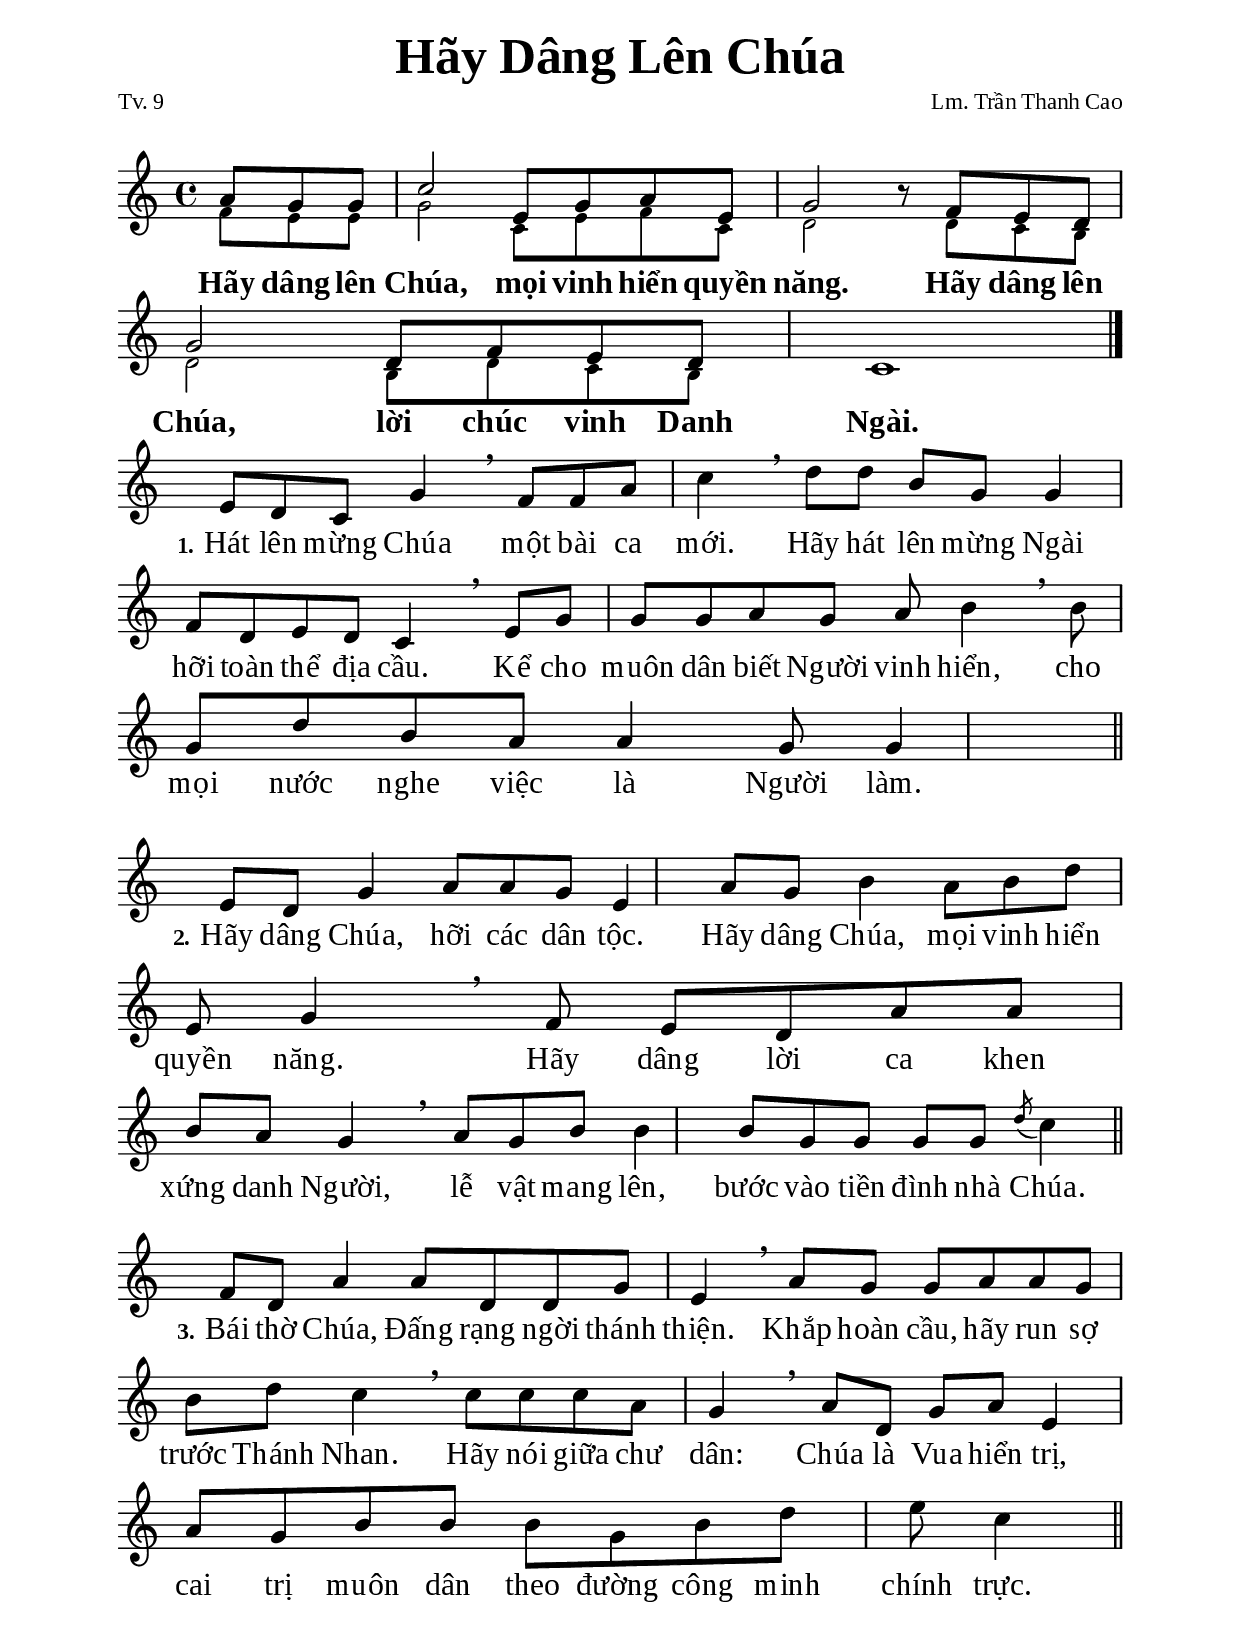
% Cài đặt chung
\version "2.20.0"
\include "english.ly"

\header {
  title = \markup { \fontsize #3 "Hãy Dâng Lên Chúa" }
  poet = "Tv. 9"
  composer = "Lm. Trần Thanh Cao"
  arranger = " "
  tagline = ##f
}

\paper {
  #(set-paper-size "a4")
  top-margin = 10\mm
  bottom-margin = 10\mm
  left-margin = 20\mm
  right-margin = 20\mm
  indent = #0
  #(define fonts
    (make-pango-font-tree
      "Liberation Serif"
      "Liberation Serif"
      "Liberation Serif"
      (/ 20 20)))
  page-count = #1
}

% Nhạc điệp khúc
nhacDiepKhucSop = \relative c'' {
  \partial 4. a8 g g |
  c2 e,8 g a e |
  g2 r8 f e d |
  g2 d8 f e d |
  c1 \bar "|."
}

nhacDiepKhucBas = \relative c' {
  \partial 4. f8 e e |
  g2 c,8 e f c |
  d2 r8 d c b |
  d2 b8 d c b
}

% Nhạc phiên khúc
nhacPhienKhucMot = \relative c' {
  e8 d c g'4 \breathe
  f8 f a c4 \breathe
  d8 d b g g4
  f8 d e d c4 \breathe
  e8 g g g a g a b4 \breathe
  b8 g d' b a a4 g8 g4 \bar "||"
}

nhacPhienKhucHai = \relative c' {
  e8 d g4 a8 a g e4
  a8 g b4 a8 b d e, g4 \breathe
  f8 e d a' a b a g4 \breathe
  a8 g b b4 b8 g g g g \acciaccatura d'8 c4 \bar "||"
}

nhacPhienKhucBa = \relative c' {
  f8 d a'4 a8 d, d g e4 \breathe
  a8 g g a a g b d c4 \breathe
  c8 c c a g4 \breathe
  a8 d, g a e4
  a8 g b b b g b d e c4 \bar "||"
}

% Lời điệp khúc
loiDiepKhuc = \lyricmode {
  Hãy dâng lên Chúa, mọi vinh hiển quyền năng.
  Hãy dâng lên Chúa, lời chúc vinh Danh Ngài.
}

% Lời phiên khúc
loiPhienKhucMot = \lyricmode {
  \set stanza = #"1."
  Hát lên mừng Chúa một bài ca mới.
  Hãy hát lên mừng Ngài hỡi toàn thể địa cầu.
  Kể cho muôn dân biết Người vinh hiển,
  cho mọi nước nghe việc là Người làm.
}

loiPhienKhucHai = \lyricmode {
  \set stanza = #"2."
  Hãy dâng Chúa, hỡi các dân tộc.
  Hãy dâng Chúa, mọi vinh hiển quyền năng.
  Hãy dâng lời ca khen xứng danh Người,
  lễ vật mang lên, bước vào tiền đình nhà Chúa.
}

loiPhienKhucBa = \lyricmode {
  \set stanza = #"3."
  Bái thờ Chúa, Đấng rạng ngời thánh thiện.
  Khắp hoàn cầu, hãy run sợ trước Thánh Nhan.
  Hãy nói giữa chư dân:
  Chúa là Vua hiển trị,
  cai trị muôn dân theo đường công minh chính trực.
}

% Dàn trang
\score {
  \new ChoirStaff <<
    \new Staff = diepKhuc \with {
        \consists "Merge_rests_engraver"
        \magnifyStaff #(magstep +1)
      }
      <<
      \new Voice = beSop {
        \voiceOne \key c \major \time 4/4 \nhacDiepKhucSop
      }
      \new Voice = beBas {
        \override NoteHead.font-size = #-2
        \voiceTwo \key c \major \time 4/4 \nhacDiepKhucBas
      }
    >>
    \new Lyrics \lyricsto beSop \loiDiepKhuc
  >>
  \layout {
    \override Lyrics.LyricText.font-series = #'bold
    \override Lyrics.LyricText.font-size = #+3
    \override Lyrics.LyricSpace.minimum-distance = #0.5
    \override Score.BarNumber.break-visibility = ##(#f #f #f)
    \override Score.SpacingSpanner.uniform-stretching = ##t
  }
}

\score {
  \new ChoirStaff <<
    \new Staff = phienKhuc \with {
        \magnifyStaff #(magstep +1)
      }
      <<
      \new Voice = beSop {
        \key c \major \time 4/4 \nhacPhienKhucMot
      }
    >>
    \new Lyrics \lyricsto beSop \loiPhienKhucMot
  >>
  \layout {
    \override Staff.TimeSignature.transparent = ##t
    \override Lyrics.LyricText.font-size = #+3
    \override Lyrics.LyricSpace.minimum-distance = #0.5
    \override Score.BarNumber.break-visibility = ##(#f #f #f)
    \override Score.SpacingSpanner.uniform-stretching = ##t
    \set Score.barAlways = ##t
    \set Score.defaultBarType = ""
  } 
}

\score {
  \new ChoirStaff <<
    \new Staff = phienKhuc \with {
        \magnifyStaff #(magstep +1)
      }
      <<
      \new Voice = beSop {
        \key c \major \time 4/4 \nhacPhienKhucHai
      }
    >>
    \new Lyrics \lyricsto beSop \loiPhienKhucHai
  >>
  \layout {
    \override Staff.TimeSignature.transparent = ##t
    \override Lyrics.LyricText.font-size = #+3
    \override Lyrics.LyricSpace.minimum-distance = #0.5
    \override Score.BarNumber.break-visibility = ##(#f #f #f)
    \override Score.SpacingSpanner.uniform-stretching = ##t
    \set Score.barAlways = ##t
    \set Score.defaultBarType = ""
  } 
}

\score {
  \new ChoirStaff <<
    \new Staff = phienKhuc \with {
        \magnifyStaff #(magstep +1)
      }
      <<
      \new Voice = beSop {
        \key c \major \time 4/4 \nhacPhienKhucBa
      }
    >>
    \new Lyrics \lyricsto beSop \loiPhienKhucBa
  >>
  \layout {
    \override Staff.TimeSignature.transparent = ##t
    \override Lyrics.LyricText.font-size = #+3
    \override Lyrics.LyricSpace.minimum-distance = #0.5
    \override Score.BarNumber.break-visibility = ##(#f #f #f)
    \override Score.SpacingSpanner.uniform-stretching = ##t
    \set Score.barAlways = ##t
    \set Score.defaultBarType = ""
  } 
}
